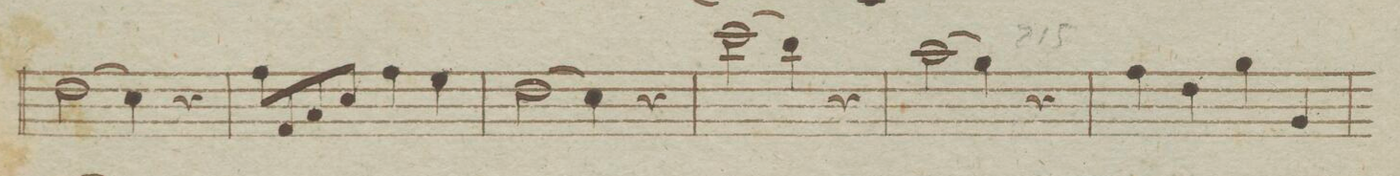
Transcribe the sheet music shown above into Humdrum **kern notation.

**kern	**dynam
*I"Fagotto Primo.	*
*clefF4	*
*k[b-e-a-]	*
*met(c)	*
*M4/4	*
(2F\	.
4E-\)	.
4r	.
=208	=208
8A-\L	.
8AA-/	.
8C/	.
8E-/J	.
4A-\	.
4G\	.
=209	=209
(2F\	.
4E-\)	.
4r	.
=210	=210
(2e-\	.
4d\)	.
4r	.
=211	=211
(2c\	.
4B-\)	.
4r	.
=212	=212
4A-\	.
4F\	.
4B-\	.
4BB-/	.
=213	=213
*-	*-
